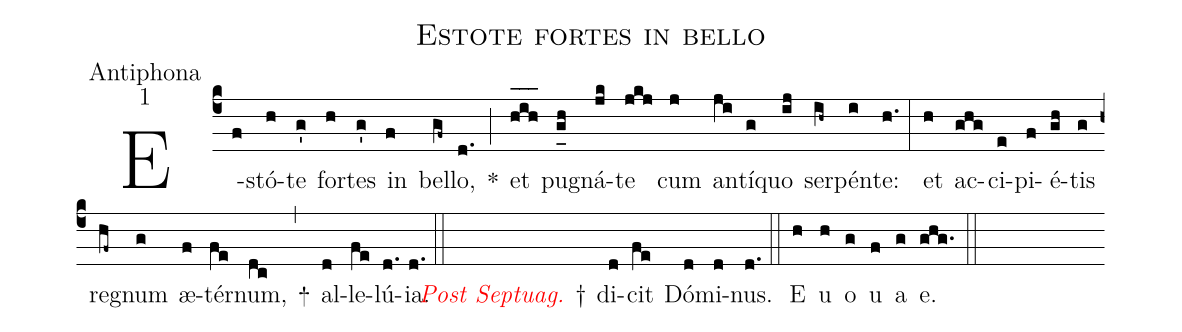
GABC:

name:Estote fortes in bello;
office-part:Antiphona;
mode:1;
%%
(c4) E(f)stó(h)te(g') for(h)tes(g') in(f) bel(gf~)lo,(d.) *(;) et(h_[oh:h]i_[oh:h]h_[oh:h]) pu(g_[uh:l]h)gná(jk)te(jkj) cum(j) an(ji)tí(g)quo(ij) ser(ih~)pén(i)te:(h.) (:) et(h) ac(ghg)ci(e)pi(f)é(gh)tis(g) re(hf~)gnum(g) æ(f)tér(fe)num,(dc) +(,) al(d)le(fe)lú(d.){ia}.(d.) (::) ()<v>\rubrique{Post Septuag.}</v> †() di(d)cit(fe) Dó(d)mi(d)nus.(d.) (::) <eu>E(h) u(h) o(g) u(f) a(g) e.</eu>(ghg.) (::)
